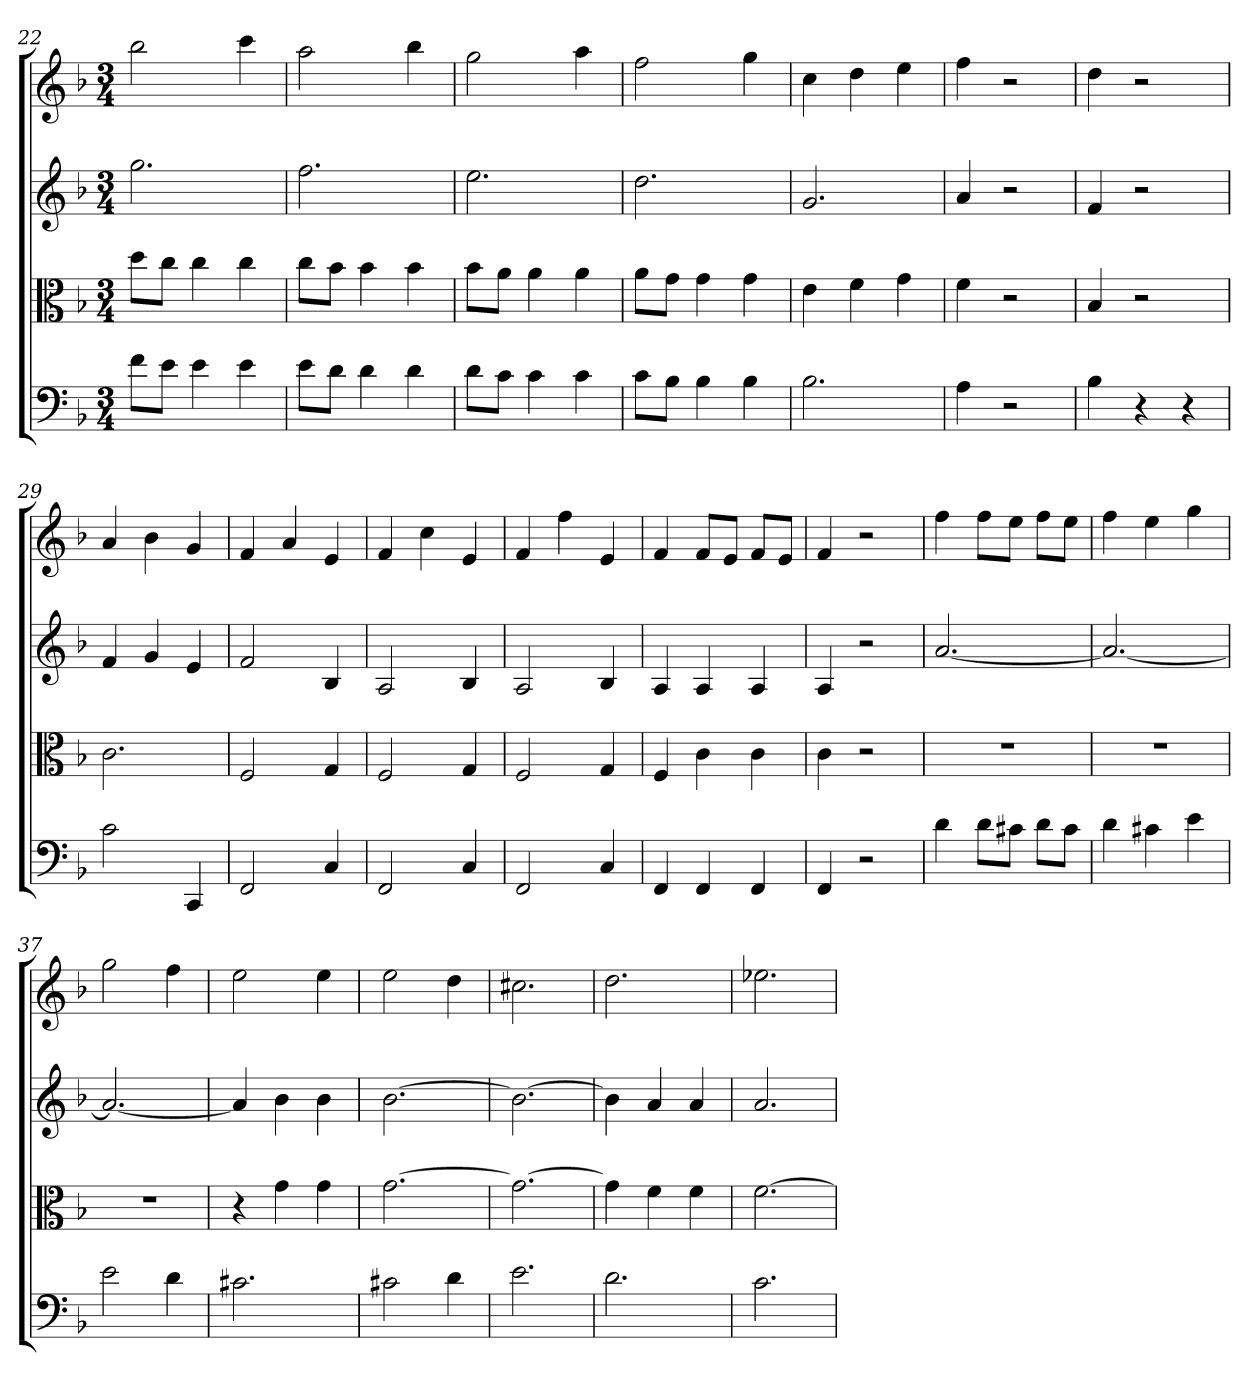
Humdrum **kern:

**kern	**kern	**kern	**kern
*part4	*part3	*part2	*part1
*staff4	*staff3	*staff2	*staff1
*clefF4	*clefC3	*	*
*k[b-]	*k[b-]	*k[b-]	*k[b-]
*F:	*F:	*F:	*F:
*M3/4	*M3/4	*M3/4	*M3/4
=22	=22	=22	=22
8f\L	8dd\L	2.gg	2bb-
8e\J	8cc\J	.	.
4e	4cc	.	.
4e	4cc	.	4ccc
=23	=23	=23	=23
8e\L	8cc\L	2.ff	2aa
8d\J	8b-\J	.	.
4d	4b-	.	.
4d	4b-	.	4bb-
=24	=24	=24	=24
8d\L	8b-\L	2.ee	2gg
8c\J	8a\J	.	.
4c	4a	.	.
4c	4a	.	4aa
=25	=25	=25	=25
8c\L	8a\L	2.dd	2ff
8B-\J	8g\J	.	.
4B-	4g	.	.
4B-	4g	.	4gg
=26	=26	=26	=26
2.B-	4e	2.g	4cc
.	4f	.	4dd
.	4g	.	4ee
=27	=27	=27	=27
4A	4f	4a	4ff
2r	2r	2r	2r
=28	=28	=28	=28
4B-	4B-	4f	4dd
4r	2r	2r	2r
4r	.	.	.
=29	=29	=29	=29
2c	2.c	4f	4a
.	.	4g	4b-
4CC	.	4e	4g
=30	=30	=30	=30
2FF	2F	2f	4f
.	.	.	4a
4C	4G	4B-	4e
=31	=31	=31	=31
2FF	2F	2A	4f
.	.	.	4cc
4C	4G	4B-	4e
=32	=32	=32	=32
2FF	2F	2A	4f
.	.	.	4ff
4C	4G	4B-	4e
=33	=33	=33	=33
4FF	4F	4A	4f
4FF	4c	4A	8fL
.	.	.	8eJ
4FF	4c	4A	8fL
.	.	.	8eJ
=34	=34	=34	=34
4FF	4c	4A	4f
2r	2r	2r	2r
=35	=35	=35	=35
4d	2.r	[2.a	4ff
8d\L	.	.	8ffL
8c#X\J	.	.	8eeJ
8d\L	.	.	8ffL
8c#\J	.	.	8eeJ
=36	=36	=36	=36
4d	2.r	2.a_	4ff
4c#X	.	.	4ee
4e	.	.	4gg
=37	=37	=37	=37
2e	2.r	2.a_	2gg
4d	.	.	4ff
=38	=38	=38	=38
2.c#X	4r	4a]	2ee
.	4g	4b-	.
.	4g	4b-	4ee
=39	=39	=39	=39
2c#X	[2.g	[2.b-	2ee
4d	.	.	4dd
=40	=40	=40	=40
2.e	2.g_	2.b-_	2.cc#X
=41	=41	=41	=41
2.d	4g]	4b-]	2.dd
.	4f	4a	.
.	4f	4a	.
=42	=42	=42	=42
2.c	[2.f	2.a	2.ee-X
=	=	=	=
*-	*-	*-	*-
